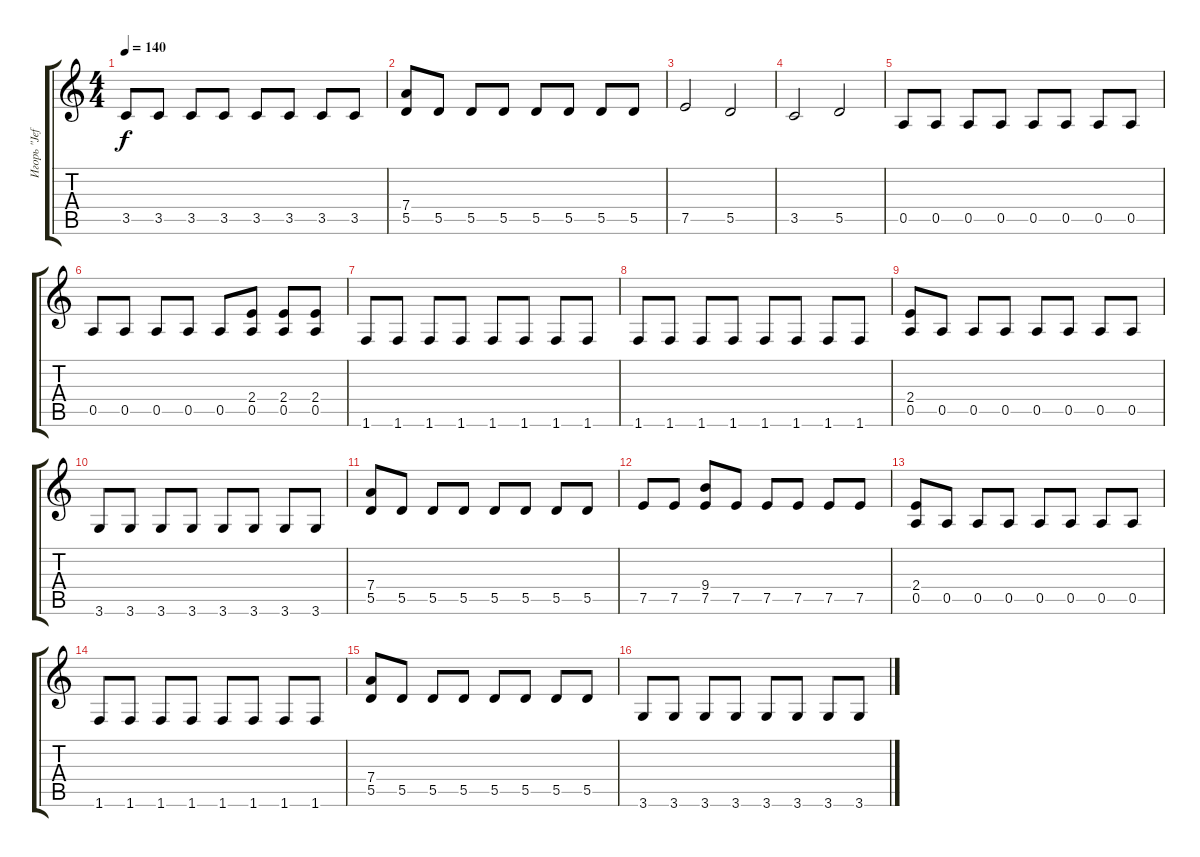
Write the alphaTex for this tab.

\track ("Игорь \"Jeff\" Поляков" "Игорь \"Jef") {instrument overdrivenguitar}
\staff {score tabs}
\tuning (E4 B3 G3 D3 A2 E2) {hide}
\ts (4 4)
\tempo 140
\clef g2
\ks c
3.5.8{dy f} 3.5.8 3.5.8 3.5.8 3.5.8 3.5.8 3.5.8 3.5.8 |
(7.4 5.5).8 5.5.8 5.5.8 5.5.8 5.5.8 5.5.8 5.5.8 5.5.8 |
7.5.2 5.5.2 |
3.5.2 5.5.2 |
0.5.8 0.5.8 0.5.8 0.5.8 0.5.8 0.5.8 0.5.8 0.5.8 |
0.5.8 0.5.8 0.5.8 0.5.8 0.5.8 (2.4 0.5).8 (2.4 0.5).8 (2.4 0.5).8 |
1.6.8 1.6.8 1.6.8 1.6.8 1.6.8 1.6.8 1.6.8 1.6.8 |
1.6.8 1.6.8 1.6.8 1.6.8 1.6.8 1.6.8 1.6.8 1.6.8 |
(2.4 0.5).8 0.5.8 0.5.8 0.5.8 0.5.8 0.5.8 0.5.8 0.5.8 |
3.6.8 3.6.8 3.6.8 3.6.8 3.6.8 3.6.8 3.6.8 3.6.8 |
(7.4 5.5).8 5.5.8 5.5.8 5.5.8 5.5.8 5.5.8 5.5.8 5.5.8 |
7.5.8 7.5.8 (9.4 7.5).8 7.5.8 7.5.8 7.5.8 7.5.8 7.5.8 |
(2.4 0.5).8 0.5.8 0.5.8 0.5.8 0.5.8 0.5.8 0.5.8 0.5.8 |
1.6.8 1.6.8 1.6.8 1.6.8 1.6.8 1.6.8 1.6.8 1.6.8 |
(7.4 5.5).8 5.5.8 5.5.8 5.5.8 5.5.8 5.5.8 5.5.8 5.5.8 |
3.6.8 3.6.8 3.6.8 3.6.8 3.6.8 3.6.8 3.6.8 3.6.8
